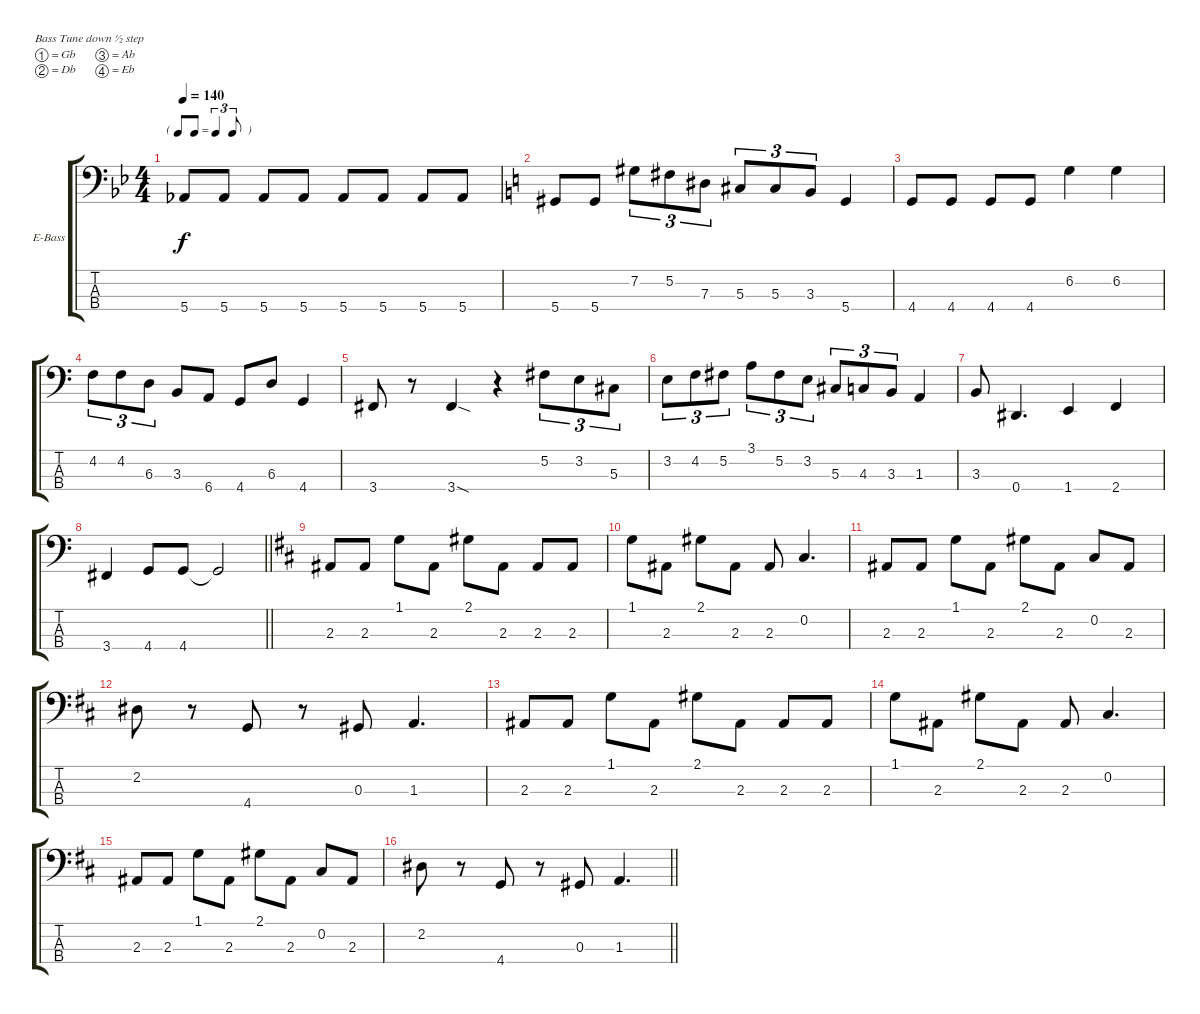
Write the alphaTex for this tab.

\bracketExtendMode groupsimilarinstruments
\firstSystemTrackNameOrientation horizontal
\otherSystemsTrackNameOrientation horizontal
\track (" Bass" "E-Bass") {instrument electricbasspick}
\staff {score tabs}
\tuning (Gb2 Db2 Ab1 Eb1)
\ts (4 4)
\tf triplet8th
\section ("" " ")
\tempo 140
\clef f4
\ks bb
5.4.8{dy f} 5.4.8 5.4.8 5.4.8 5.4.8 5.4.8 5.4.8 5.4.8 |
\ks c
5.4.8 5.4.8 7.2.8{tu (3 2)} 5.2.8{tu (3 2)} 7.3.8{tu (3 2)} 5.3.8{tu (3 2)} 5.3.8{tu (3 2)} 3.3.8{tu (3 2)} 5.4.4 |
4.4.8 4.4.8 4.4.8 4.4.8 6.2.4 6.2.4 |
4.2.8{tu (3 2)} 4.2.8{tu (3 2)} 6.3.8{tu (3 2)} 3.3.8 6.4.8 4.4.8 6.3.8 4.4.4 |
3.4.8 r.8 3.4{sod}.4 r.4 5.2.8{tu (3 2)} 3.2.8{tu (3 2)} 5.3.8{tu (3 2)} |
3.2.8{tu (3 2)} 4.2.8{tu (3 2)} 5.2.8{tu (3 2)} 3.1.8{tu (3 2)} 5.2.8{tu (3 2)} 3.2.8{tu (3 2)} 5.3.8{tu (3 2)} 4.3.8{tu (3 2)} 3.3.8{tu (3 2)} 1.3.4 |
3.3.8 0.4.4{d} 1.4.4 2.4.4 |
\barLineRight lightlight
3.4.4 4.4.8 4.4.8 4.4{t}.2 |
\section ("" " ")
\ks d
2.3.8 2.3.8 1.1.8 2.3.8 2.1.8 2.3.8 2.3.8 2.3.8 |
1.1.8 2.3.8 2.1.8 2.3.8 2.3.8 0.2.4{d} |
2.3.8 2.3.8 1.1.8 2.3.8 2.1.8 2.3.8 0.2.8 2.3.8 |
2.2.8 r.8 4.4.8 r.8 0.3.8 1.3.4{d} |
2.3.8 2.3.8 1.1.8 2.3.8 2.1.8 2.3.8 2.3.8 2.3.8 |
1.1.8 2.3.8 2.1.8 2.3.8 2.3.8 0.2.4{d} |
2.3.8 2.3.8 1.1.8 2.3.8 2.1.8 2.3.8 0.2.8 2.3.8 |
\barLineRight lightlight
2.2.8 r.8 4.4.8 r.8 0.3.8 1.3.4{d}
